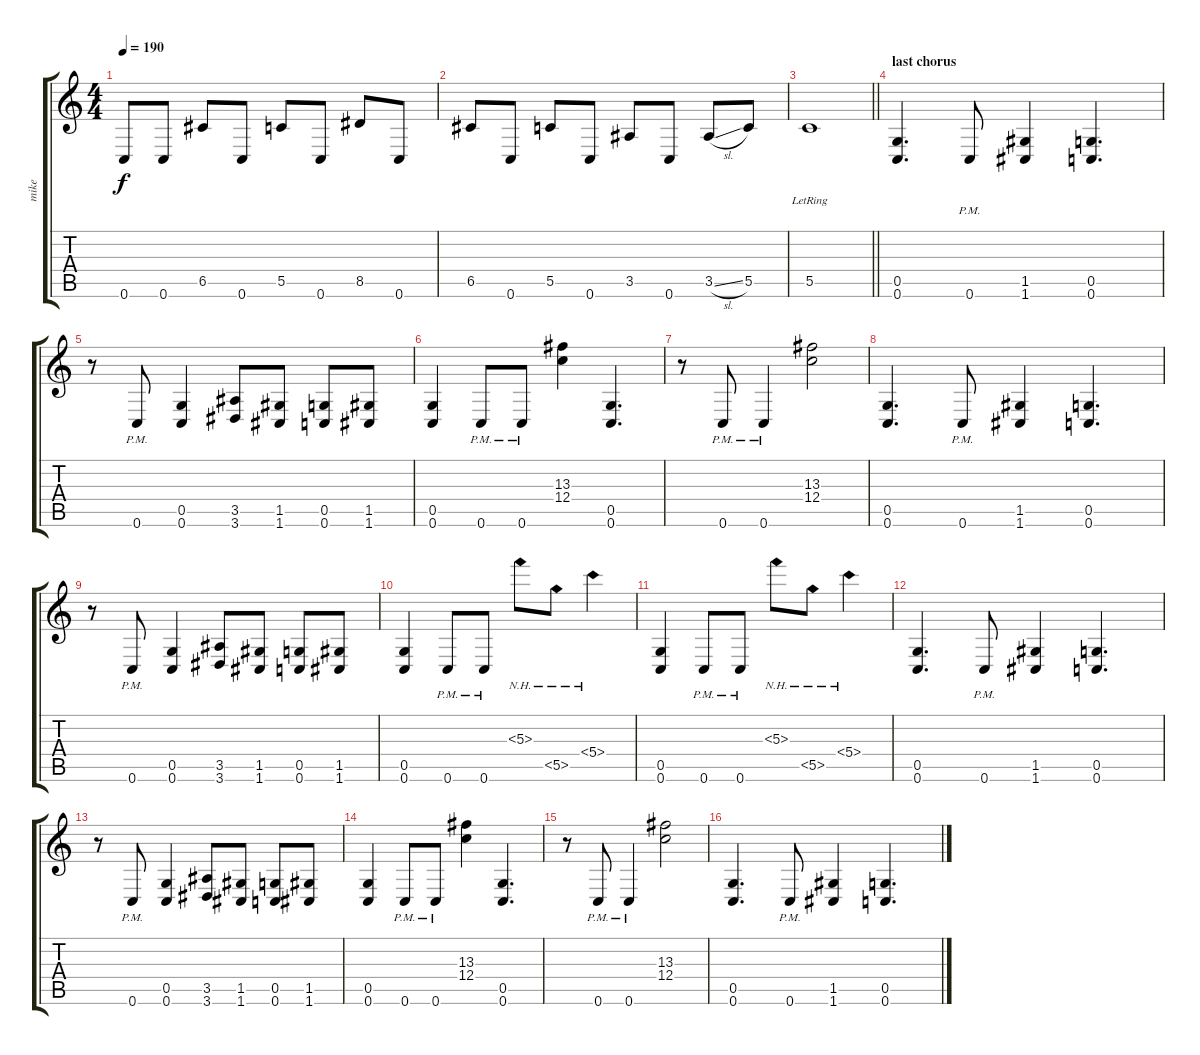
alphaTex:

\track ("mike" "mike") {instrument distortionguitar}
\staff {score tabs}
\tuning (D4 A3 F3 C3 G2 C2) {hide}
\ts (4 4)
\tempo 190
\clef g2
\ks c
0.6.8{dy f} 0.6.8 6.5.8 0.6.8 5.5.8 0.6.8 8.5.8 0.6.8 |
6.5.8 0.6.8 5.5.8 0.6.8 3.5.8 0.6.8 3.5{sl}.8 5.5.8 |
\barLineRight lightlight
5.5{lr}.1 |
\section ("" "last chorus")
(0.5 0.6).4{d} 0.6{pm}.8 (1.5 1.6).4 (0.5 0.6).4{d} |
r.8 0.6{pm}.8 (0.5 0.6).4 (3.5 3.6).8 (1.5 1.6).8 (0.5 0.6).8 (1.5 1.6).8 |
(0.5 0.6).4 0.6{pm}.8 0.6{pm}.8 (13.3 12.4).4 (0.5 0.6).4{d} |
r.8 0.6{pm}.8 0.6{pm}.4 (13.3 12.4).2 |
(0.5 0.6).4{d} 0.6{pm}.8 (1.5 1.6).4 (0.5 0.6).4{d} |
r.8 0.6{pm}.8 (0.5 0.6).4 (3.5 3.6).8 (1.5 1.6).8 (0.5 0.6).8 (1.5 1.6).8 |
(0.5 0.6).4 0.6{pm}.8 0.6{pm}.8 5.3{nh}.8 5.5{nh}.8 5.4{nh}.4 |
(0.5 0.6).4 0.6{pm}.8 0.6{pm}.8 5.3{nh}.8 5.5{nh}.8 5.4{nh}.4 |
(0.5 0.6).4{d} 0.6{pm}.8 (1.5 1.6).4 (0.5 0.6).4{d} |
r.8 0.6{pm}.8 (0.5 0.6).4 (3.5 3.6).8 (1.5 1.6).8 (0.5 0.6).8 (1.5 1.6).8 |
(0.5 0.6).4 0.6{pm}.8 0.6{pm}.8 (13.3 12.4).4 (0.5 0.6).4{d} |
r.8 0.6{pm}.8 0.6{pm}.4 (13.3 12.4).2 |
(0.5 0.6).4{d} 0.6{pm}.8 (1.5 1.6).4 (0.5 0.6).4{d}
